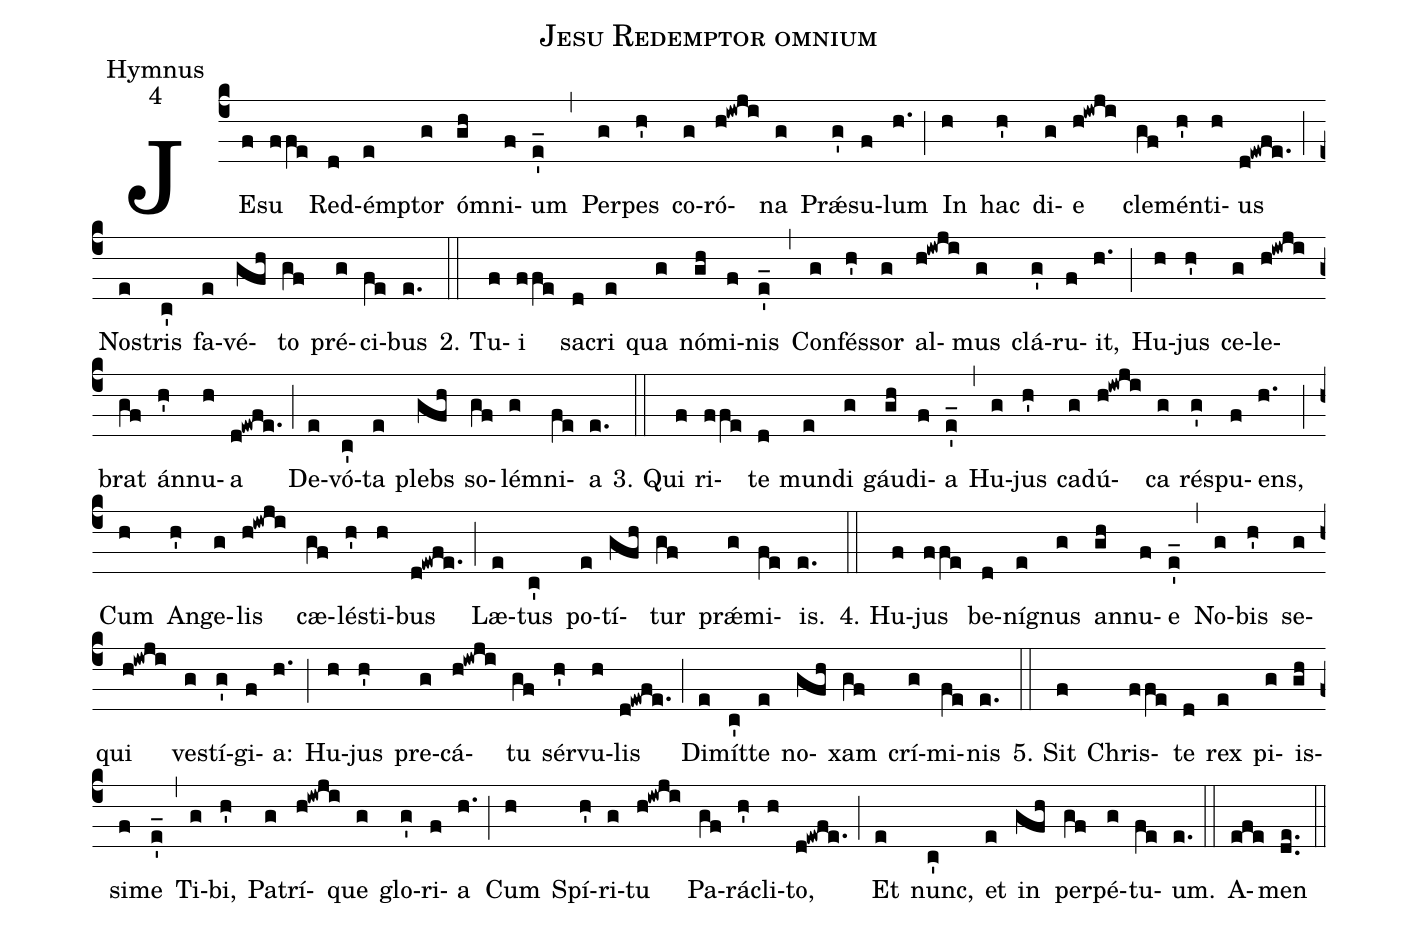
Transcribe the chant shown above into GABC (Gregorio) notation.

name:Jesu Redemptor omnium;
office-part:Hymnus;
mode:4;
%%
(c4)JE(f)su(ffe) Red(d)émp(e)tor(g) óm(gh)ni(f)um(e'_) (,)
Per(g)pes(h') co(g)ró(h!iwji)na(g) Prǽ(g')su(f)lum(h.) (;)
In(h) hac(h') di(g)e(h!iwji) cle(gf)mén(h')ti(h)us(d!ewfe.) (;)
Nos(e)tris(c') fa(e)vé(gfh)to(gf) pré(g)ci(fe)bus(e.) (::)

2. Tu(f)i(ffe) sa(d)cri(e) qua(g) nó(gh)mi(f)nis(e'_) (,)
Con(g)fés(h')sor(g) al(h!iwji)mus(g) clá(g')ru(f)it,(h.) (;)
Hu(h)jus(h') ce(g)le(h!iwji)brat(gf) án(h')nu(h)a(d!ewfe.) (;)
De(e)vó(c')ta(e) plebs(gfh) so(gf)lém(g)ni(fe)a(e.) (::)

3. Qui(f) ri(ffe)te(d) mun(e)di(g) gáu(gh)di(f)a(e'_) (,)
Hu(g)jus(h') ca(g)dú(h!iwji)ca(g) ré(g')spu(f)ens,(h.) (;)
Cum(h) An(h')ge(g)lis(h!iwji) cæ(gf)lés(h')ti(h)bus(d!ewfe.) (;)
Læ(e)tus(c') po(e)tí(gfh)tur(gf) prǽ(g)mi(fe)is.(e.) (::)

4. Hu(f)jus(ffe) be(d)ní(e)gnus(g) an(gh)nu(f)e(e'_) (,)
No(g)bis(h') se(g)qui(h!iwji) ves(g)tí(g')gi(f)a:(h.) (;)
Hu(h)jus(h') pre(g)cá(h!iwji)tu(gf) sér(h')vu(h)lis(d!ewfe.) (;)
Di(e)mít(c')te(e) no(gfh)xam(gf) crí(g)mi(fe)nis(e.) (::)

5. Sit(f) Chris(ffe)te(d) rex(e) pi(g)is(gh)si(f)me(e'_) (,)
Ti(g)bi,(h') Pa(g)trí(h!iwji)que(g) glo(g')ri(f)a(h.) (;)
Cum(h) Spí(h')ri(g)tu(h!iwji) Pa(gf)rá(h')cli(h)to,(d!ewfe.) (;)
Et(e) nunc,(c') et(e) in(gfh) per(gf)pé(g)tu(fe)um.(e.) (::)
A(efe)men(de..) (::)
